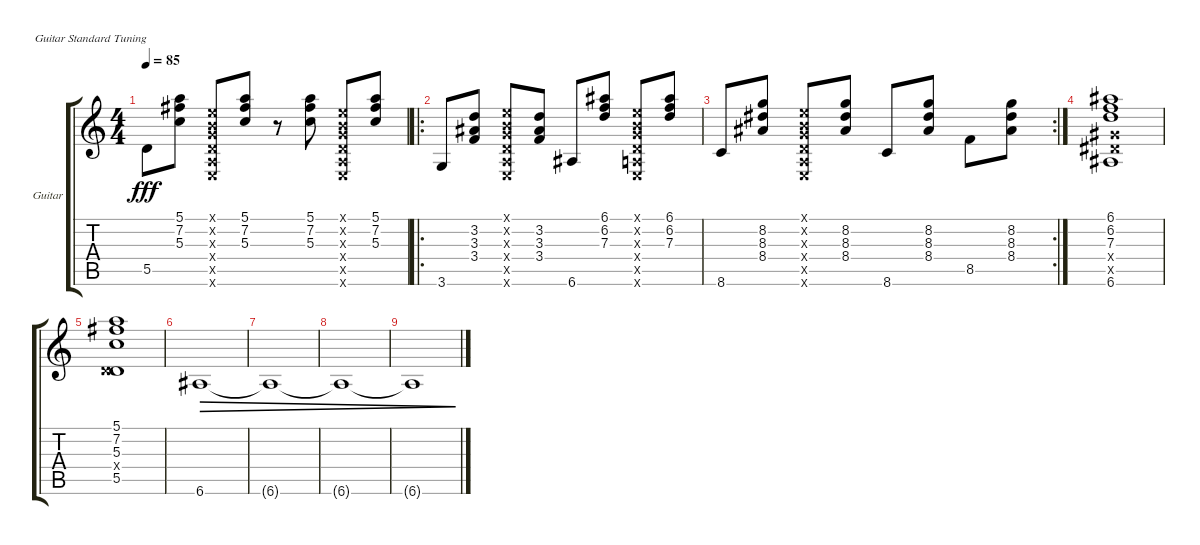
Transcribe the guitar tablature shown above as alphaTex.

\defaultSystemsLayout 4
\bracketExtendMode groupsimilarinstruments
\firstSystemTrackNameOrientation horizontal
\otherSystemsTrackNameOrientation horizontal
\track ("Guitar" "Guitar") {instrument acousticguitarsteel}
\staff {score tabs}
\tuning (E4 B3 G3 D3 A2 E2)
\ts (4 4)
\tempo 85
\clef g2
\ks c
5.5.8{dy fff} (7.2 5.3 5.1).8 (0.4{x} 0.6{x} 0.5{x} 0.3{x} 0.2{x} 0.1{x}).8 (7.2 5.3 5.1).8 r.8 (7.2 5.3 5.1).8 (0.1{x} 0.2{x} 0.3{x} 0.4{x} 0.5{x} 0.6{x}).8 (5.3 7.2 5.1).8 |
\ro
3.6.8 (3.4 3.3 3.2).8 (0.1{x} 0.2{x} 0.3{x} 0.4{x} 0.5{x} 0.6{x}).8 (3.2 3.3 3.4).8 6.6.8 (7.3 6.2 6.1).8 (0.1{x} 0.2{x} 0.3{x} 0.4{x} 0.5{x} 0.6{x}).8 (7.3 6.2 6.1).8 |
\rc 2
8.6.8 (8.4 8.3 8.2).8 (0.1{x} 0.2{x} 0.3{x} 0.4{x} 0.5{x} 0.6{x}).8 (8.2 8.3 8.4).8 8.6.8 (8.4 8.3 8.2).8 8.5.8 (8.2 8.3 8.4).8 |
(6.6 6.1 6.2 7.3 6.4{x} 6.5{x}).1 |
(5.5 5.3 7.2 5.1 0.4{x}).1 |
6.6.1{dec} |
6.6{t}.1{dec} |
6.6{t}.1{dec} |
6.6{t}.1{dec}
